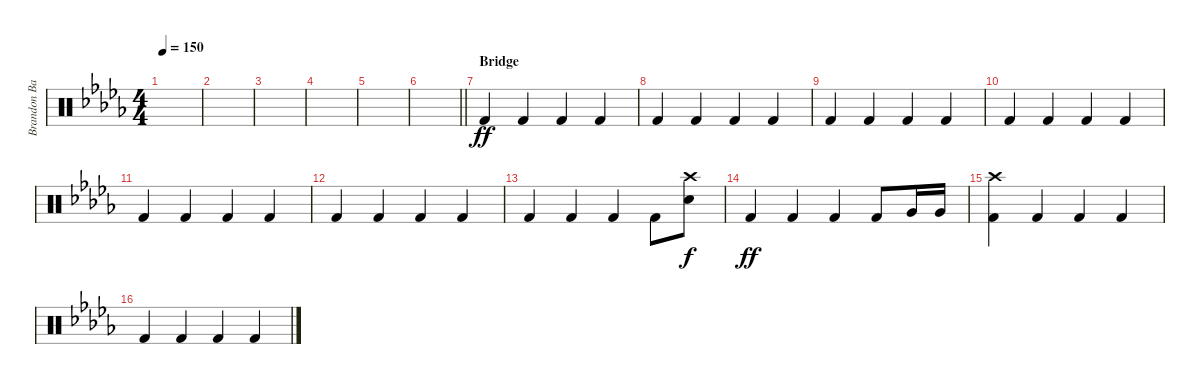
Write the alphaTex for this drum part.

\track ("Brandon Barnes - Drums" "Brandon Ba") {instrument percussion}
\staff {score}
\articulation defaults
\ts (4 4)
\tempo 150
\clef neutral
\ks db
|
|
|
|
|
\barLineRight lightlight
|
\section ("" "Bridge")
"Kick (hit) 2".4{dy ff} "Kick (hit) 2".4 "Kick (hit) 2".4 "Kick (hit) 2".4 |
"Kick (hit) 2".4 "Kick (hit) 2".4 "Kick (hit) 2".4 "Kick (hit) 2".4 |
"Kick (hit) 2".4 "Kick (hit) 2".4 "Kick (hit) 2".4 "Kick (hit) 2".4 |
"Kick (hit) 2".4 "Kick (hit) 2".4 "Kick (hit) 2".4 "Kick (hit) 2".4 |
"Kick (hit) 2".4 "Kick (hit) 2".4 "Kick (hit) 2".4 "Kick (hit) 2".4 |
"Kick (hit) 2".4 "Kick (hit) 2".4 "Kick (hit) 2".4 "Kick (hit) 2".4 |
"Kick (hit) 2".4 "Kick (hit) 2".4 "Kick (hit) 2".4 "Kick (hit) 2".8 ("Crash high (hit)" "Snare (hit) 2").8{dy f} |
"Kick (hit) 2".4{dy ff} "Kick (hit) 2".4 "Kick (hit) 2".4 "Kick (hit) 2".8 "Very Low Tom (hit)".16 "Very Low Tom (hit)".16 |
("Kick (hit) 2" "Crash high (hit)").4 "Kick (hit) 2".4 "Kick (hit) 2".4 "Kick (hit) 2".4 |
"Kick (hit) 2".4 "Kick (hit) 2".4 "Kick (hit) 2".4 "Kick (hit) 2".4
